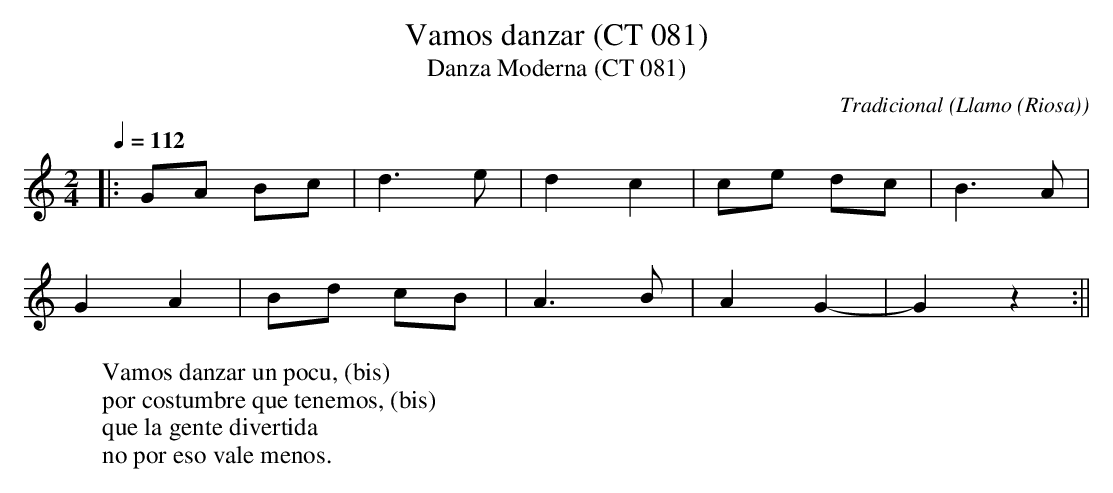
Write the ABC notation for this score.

X:1
T:Vamos danzar (CT 081)
T:Danza Moderna (CT 081)
C:Tradicional
O:Llamo (Riosa)
M:2/4
L:1/8
Q:1/4=112
K:C
|:GA Bc|d3e|d2 c2|ce dc|B3A|
G2 A2|Bd cB|A3B|A2 G2-|G2z2:||
W:Vamos danzar un pocu, (bis)
W:por costumbre que tenemos, (bis)
W:que la gente divertida
W:no por eso vale menos.
W:
